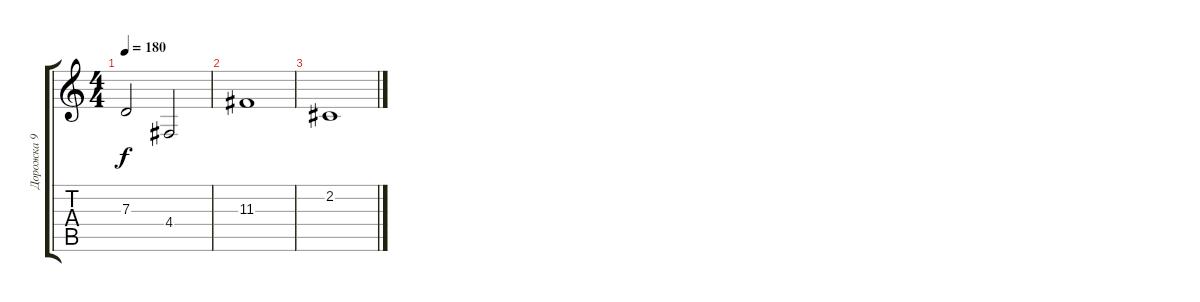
\track ("Дорожка 9" "Дорожка 9") {instrument pad4choir}
\staff {score tabs}
\tuning (E4 B3 G3 D3 A2 E2) {hide}
\ts (4 4)
\tempo 180
\clef g2
\ks c
7.3.2{dy f} 4.4.2 |
11.3.1 |
2.2.1
